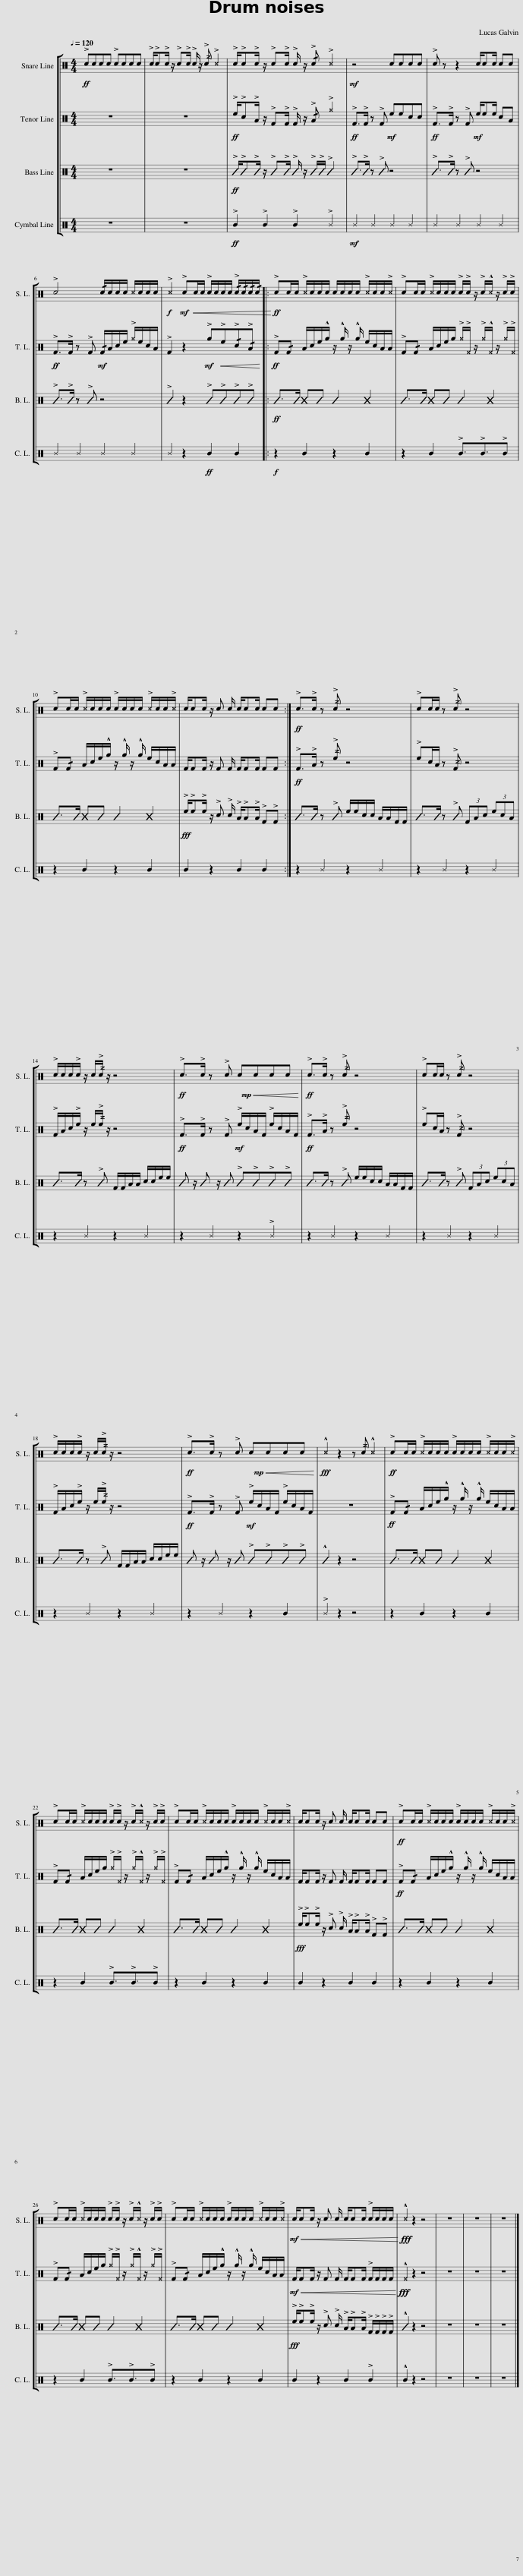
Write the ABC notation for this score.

X:1
%%score [ 1 2 3 4 ]
L:1/8
Q:1/4=120
M:4/4
I:linebreak $
K:C
V:1 perc
K:none
V:2 perc
K:none
V:3 perc
K:none
V:4 perc
K:none
V:1
!ff! !>!cccc !>!cccc | !>!c/!>!c!>!c/ z/ !>!c!>!c/ !>!c/ z/ !>!c !>!c2 | !>!c/!>!c!>!c/ z/ !>!c!>!c/ !>!c/ z/ !/!!>!c !>!c2 |!mf! z4 cccc | !>!c z z2 c/cc/ cc |$ %5
 !>!c4 !/!c/c/c/c/ c/c/c/c/ |!f! !>!c2!mf! !>!c!<(!c/c/ !>!c/c/c/c/ !/!!>!c/!/!c/!/!c/!/!c/!<)! |:!ff! !>!cc/c/ !>!c/c/c/c/ c/c/c/c/ !>!c/c/c/!>!c/ | !>!cc/c/ !>!c/c/c/c/ !>!c/!>!c/ z/ !>!c/!^!c/ z/ !>!c/!>!c/ |$ !>!cc/c/ !>!c/c/c/c/ !>!c/c/c/c/ !>!c/c/c/!>!c/ | %10
 c/cc/ z/ c c/ c/cc/ cc :|!ff! !>!c>!>!c z !>!c z4 | !>!cc/c/ z !>!c z4 |$ !>!c/c/c/!>!c/ z/ c/!>!c/ z/ z4 |!ff! !>!c>!>!c z !>!c c!mp!!<(!ccc!<)! | %15
!ff! !>!c>!>!c z !>!c z4 | !>!cc/c/ z !>!c z4 |$ !>!c/c/c/!>!c/ z/ c/!>!c/ z/ z4 |!ff! !>!c>!>!c z !>!c c!mp!!<(!ccc!<)! |!fff! !^!c2 z2 z c !^!c2 | %20
!ff! !>!cc/c/ !>!c/c/c/c/ !>!c/c/c/c/ !>!c/c/c/!>!c/ |$ !>!cc/c/ !>!c/c/c/c/ !>!c/!>!c/ z/ !>!c/!^!c/ z/ !>!c/!>!c/ | !>!cc/c/ !>!c/c/c/c/ !>!c/c/c/c/ !>!c/c/c/!>!c/ | c/cc/ z/ c c/ c/cc/ cc |!ff! !>!cc/c/ !>!c/c/c/c/ !>!c/c/c/c/ !>!c/c/c/!>!c/ |$ %25
 !>!cc/c/ !>!c/c/c/c/ !>!c/!>!c/ z/ !>!c/!^!c/ z/ !>!c/!>!c/ | !>!cc/c/ !>!c/c/c/c/ !>!c/c/c/c/ !>!c/c/c/!>!c/ |!mf!!<(! c/cc/ z/ c c/ c/cc/ !>!c/c/c/c/!<)!!fff! | !^!c2 z2 z4 | z8 | %30
 z8 | z8 |] %32
V:2
 z8 | z8 |!ff! !>!e/!>!c!>!A/ z/ !>!F!>!F/ !>!F/ z/ !/!!>!A !>!g2 |!ff! !>!F>!>!F z !>!F!mf! eecc |!ff! !>!F>!>!F z !>!F!mf! e/ee/ cA |$ %5
!ff! !>!F>!>!F z !>!F!mf! !/!F/A/c/e/ !>!g/e/c/A/ | !>!F2 z2!mf! !>!g!<(!!>!e!/!!>!c!/!!>!A!<)! |:!ff! !>!F!/!F A/c/e/!^!g/ z/ !^!g/ z/ !^!g/ e/c/A/A/ | !>!F!/!F A/c/e/g/ !>!g/!>!F/ z/ !>!g/!^!F/ z/ !>!g/!>!F/ |$ !>!F!/!F A/c/e/!^!g/ z/ !^!g/ z/ !^!g/ e/c/A/A/ | %10
 F/FF/ z/ F F/ F/FF/ FF :|!ff! !>!F>!>!A z !>!e z4 | !>!ec/A/ z !>!F z4 |$ !>!F/A/c/!>!e/ z/ e/!>!e/ z/ z4 |!ff! !>!F>!>!F z !>!F!mf! !>!e/c/A/F/ !>!e/c/A/F/ | %15
!ff! !>!F>!>!A z !>!e z4 | !>!ec/A/ z !>!F z4 |$ !>!F/A/c/!>!e/ z/ e/!>!e/ z/ z4 |!ff! !>!F>!>!F z !>!F!mf! !>!e/c/A/F/ !>!e/c/A/F/ | z8 | %20
!ff! !>!F!/!F A/c/e/!^!g/ z/ !^!g/ z/ !^!g/ e/c/A/A/ |$ !>!F!/!F A/c/e/g/ !>!g/!>!F/ z/ !>!g/!^!F/ z/ !>!g/!>!F/ | !>!F!/!F A/c/e/!^!g/ z/ !^!g/ z/ !^!g/ e/c/A/A/ | F/FF/ z/ F F/ F/FF/ FF |!ff! !>!F!/!F A/c/e/!^!g/ z/ !^!g/ z/ !^!g/ e/c/A/A/ |$ %25
 !>!F!/!F A/c/e/g/ !>!g/!>!F/ z/ !>!g/!^!F/ z/ !>!g/!>!F/ | !>!F!/!F A/c/e/!^!g/ z/ !^!g/ z/ !^!g/ e/c/A/A/ |!mf! F/!<(!FF/ z/ F F/ F/FF/ !>!F/F/F/F/!<)!!fff! | !^!F2 z2 z4 | z8 | %30
 z8 | z8 |] %32
V:3
 z8 | z8 |!ff! !>!B/!>!B!>!B/ z/ !>!B!>!B/ !>!B/ z/ !>!B/!>!B/ !>!B2 | !>!B>!>!B z !>!B z4 | !>!B>!>!B z !>!B z4 |$ %5
 !>!B>!>!B z !>!B z4 | !>!B2 z2 !>!B!>!B!>!B!>!B |:!ff! B>B BB B2 B2 | B>B BB B2 B2 |$ B>B BB B2 B2 | %10
!fff! !>!e/!>!e!>!e/ z/ !>!c !>!c/ !>!A/!>!A!>!A/ !>!F!>!F :| B>B z !>!B e/e/c/c/ A/A/F/F/ | B>B z !>!B (3FAc (3ecA |$ B>B z !>!B F/F/A/A/ c/c/e/e/ | B z/ B z/ B !>!B!>!B!>!B!>!B | %15
 B>B z !>!B e/e/c/c/ A/A/F/F/ | B>B z !>!B (3FAc (3ecA |$ B>B z !>!B F/F/A/A/ c/c/e/e/ | B z/ B z/ B !>!B!>!B!>!B!>!B | !^!B2 z2 z4 | %20
 B>B BB B2 B2 |$ B>B BB B2 B2 | B>B BB B2 B2 |!fff! !>!e/!>!e!>!e/ z/ !>!c !>!c/ !>!A/!>!A!>!A/ !>!F!>!F | B>B BB B2 B2 |$ %25
 B>B BB B2 B2 | B>B BB B2 B2 |!fff! !>!e/!>!e!>!e/ z/ !>!c !>!c/ !>!A/!>!A!>!A/ !>!F/!>!F/!>!F/!>!F/ | !^!B2 z2 z4 | z8 | %30
 z8 | z8 |] %32
V:4
 z8 | z8 |!ff! !>!B2 !>!B2 !>!B2 !>!^B2 |!mf! ^B2 ^B2 ^B2 ^B2 | ^B2 ^B2 ^B2 ^B2 |$ %5
 ^B2 ^B2 ^B2 ^B2 | ^B2 z2!ff! B2 B2 |:!f! z2 B2 z2 B2 | z2 B2 !>!B3/2!>!B3/2!>!B |$ z2 B2 z2 B2 | %10
 B2 z2 B2 B2 :| z2 ^B2 z2 ^B2 | z2 ^B2 z2 ^B2 |$ z2 ^B2 z2 ^B2 | z2 ^B2 z2 !>!^B2 | %15
 z2 ^B2 z2 ^B2 | z2 ^B2 z2 ^B2 |$ z2 ^B2 z2 ^B2 | z2 ^B2 z2 B2 | !>!^B2 z2 z4 | %20
 z2 B2 z2 B2 |$ z2 B2 !>!B3/2!>!B3/2!>!B | z2 B2 z2 B2 | B2 z2 B2 B2 | z2 B2 z2 B2 |$ %25
 z2 B2 !>!B3/2!>!B3/2!>!B | z2 B2 z2 B2 | B2 z2 B2 !>!B2 | !^!B2 z2 z4 | z8 | %30
 z8 | z8 |] %32
